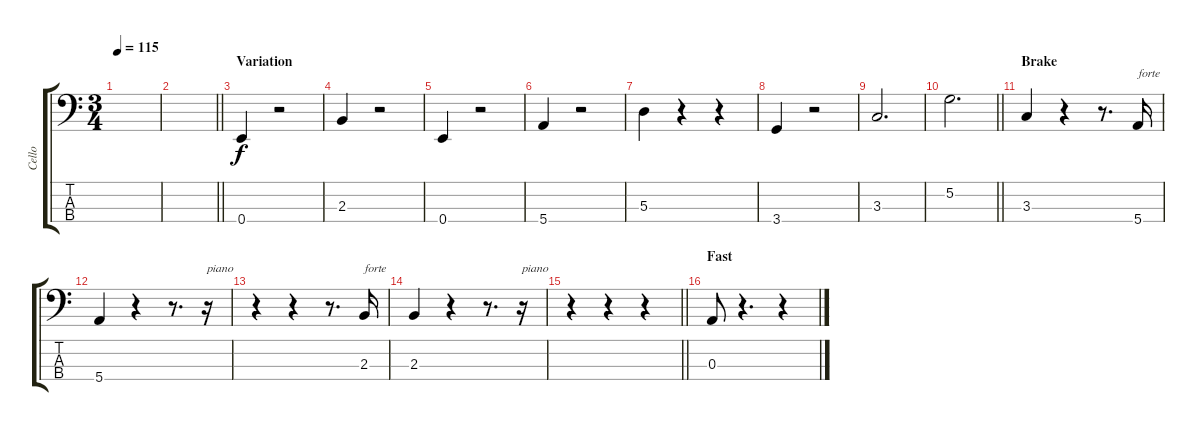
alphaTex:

\track ("Cello" "Cello") {instrument electricbassfinger}
\staff {score tabs}
\tuning (G2 D2 A1 E1) {hide}
\ts (3 4)
\tempo 115
\clef f4
\ks aminor
|
\barLineRight lightlight
|
\section ("" "Variation")
0.4.4 r.2 |
2.3.4 r.2 |
0.4.4 r.2 |
5.4.4 r.2 |
5.3.4 r.4 r.4 |
3.4.4 r.2 |
3.3.2{d} |
\barLineRight lightlight
5.2.2{d} |
\section ("" "Brake")
3.3.4 r.4 r.8{d} 5.4.16{txt "forte"} |
5.4.4 r.4 r.8{d} r.16{txt "piano"} |
r.4 r.4 r.8{d} 2.3.16{txt "forte"} |
2.3.4 r.4 r.8{d} r.16{txt "piano"} |
\barLineRight lightlight
r.4 r.4 r.4 |
\section ("" "Fast")
0.3.8 r.4{d} r.4
